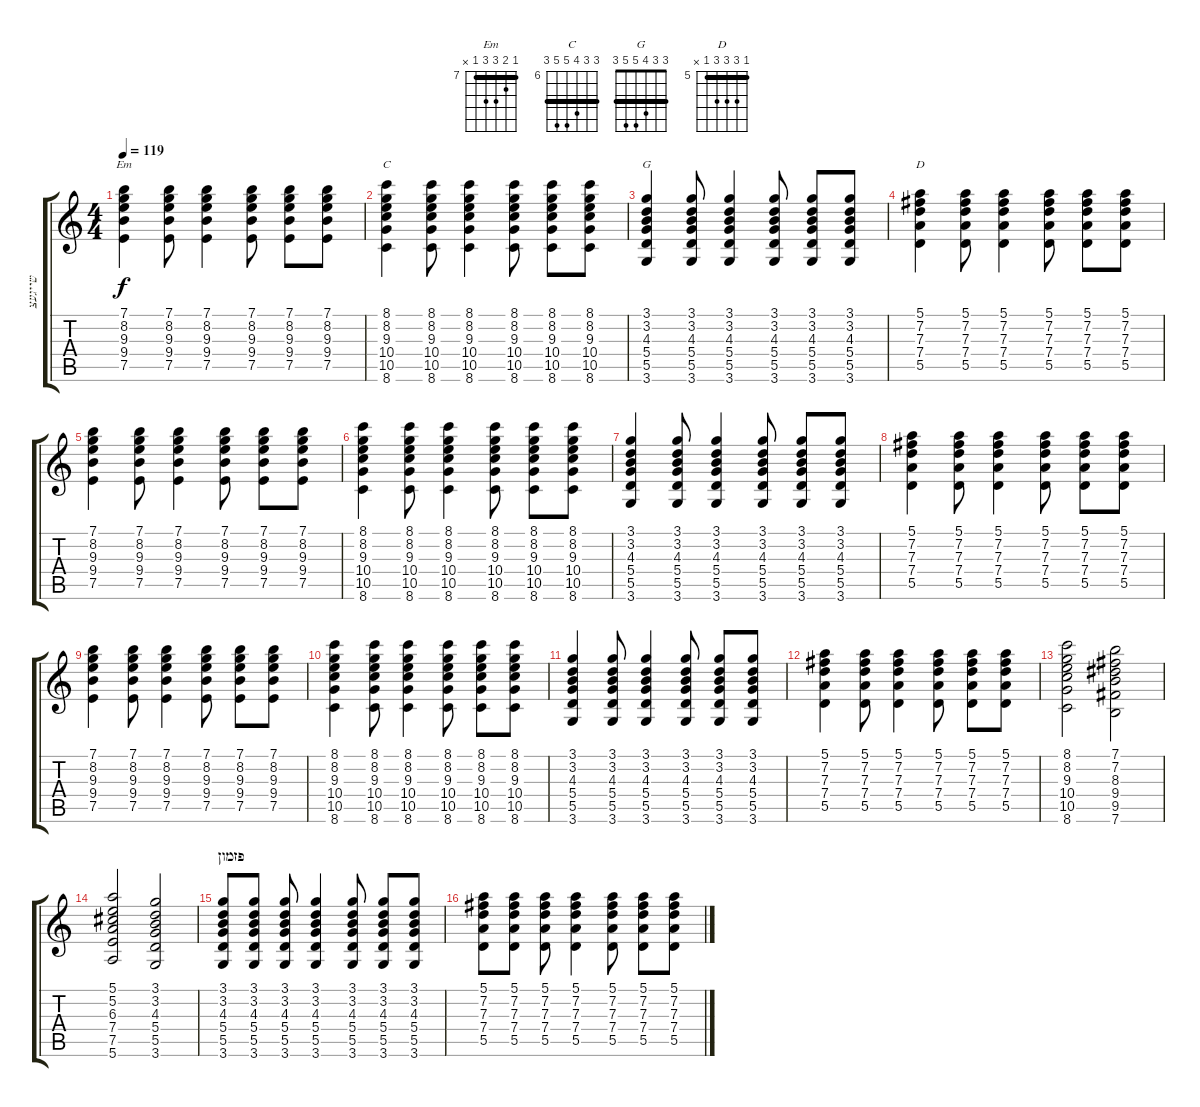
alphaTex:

\track ("שייגעצ" "שייגעצ") {instrument electricguitarjazz}
\staff {score tabs}
\tuning (E4 B3 G3 D3 A2 E2) {hide}
\chord ("Em" 7 8 9 9 7 x) {firstfret 7 barre 7}
\chord ("C" 8 8 9 10 10 8) {firstfret 6 barre 8}
\chord ("G" 3 3 4 5 5 3) {barre 3}
\chord ("D" 5 7 7 7 5 x) {firstfret 5 barre 5}
\ts (4 4)
\tempo 119
\clef g2
\ks c
(7.1 8.2 9.3 9.4 7.5).4{ch "Em" dy f} (7.1 8.2 9.3 9.4 7.5).8 (7.1 8.2 9.3 9.4 7.5).4 (7.1 8.2 9.3 9.4 7.5).8 (7.1 8.2 9.3 9.4 7.5).8 (7.1 8.2 9.3 9.4 7.5).8 |
(8.1 8.2 9.3 10.4 10.5 8.6).4{ch "C"} (8.1 8.2 9.3 10.4 10.5 8.6).8 (8.1 8.2 9.3 10.4 10.5 8.6).4 (8.1 8.2 9.3 10.4 10.5 8.6).8 (8.1 8.2 9.3 10.4 10.5 8.6).8 (8.1 8.2 9.3 10.4 10.5 8.6).8 |
(3.1 3.2 4.3 5.4 5.5 3.6).4{ch "G"} (3.1 3.2 4.3 5.4 5.5 3.6).8 (3.1 3.2 4.3 5.4 5.5 3.6).4 (3.1 3.2 4.3 5.4 5.5 3.6).8 (3.1 3.2 4.3 5.4 5.5 3.6).8 (3.1 3.2 4.3 5.4 5.5 3.6).8 |
(5.1 7.2 7.3 7.4 5.5).4{ch "D"} (5.1 7.2 7.3 7.4 5.5).8 (5.1 7.2 7.3 7.4 5.5).4 (5.1 7.2 7.3 7.4 5.5).8 (5.1 7.2 7.3 7.4 5.5).8 (5.1 7.2 7.3 7.4 5.5).8 |
(7.1 8.2 9.3 9.4 7.5).4 (7.1 8.2 9.3 9.4 7.5).8 (7.1 8.2 9.3 9.4 7.5).4 (7.1 8.2 9.3 9.4 7.5).8 (7.1 8.2 9.3 9.4 7.5).8 (7.1 8.2 9.3 9.4 7.5).8 |
(8.1 8.2 9.3 10.4 10.5 8.6).4 (8.1 8.2 9.3 10.4 10.5 8.6).8 (8.1 8.2 9.3 10.4 10.5 8.6).4 (8.1 8.2 9.3 10.4 10.5 8.6).8 (8.1 8.2 9.3 10.4 10.5 8.6).8 (8.1 8.2 9.3 10.4 10.5 8.6).8 |
(3.1 3.2 4.3 5.4 5.5 3.6).4 (3.1 3.2 4.3 5.4 5.5 3.6).8 (3.1 3.2 4.3 5.4 5.5 3.6).4 (3.1 3.2 4.3 5.4 5.5 3.6).8 (3.1 3.2 4.3 5.4 5.5 3.6).8 (3.1 3.2 4.3 5.4 5.5 3.6).8 |
(5.1 7.2 7.3 7.4 5.5).4 (5.1 7.2 7.3 7.4 5.5).8 (5.1 7.2 7.3 7.4 5.5).4 (5.1 7.2 7.3 7.4 5.5).8 (5.1 7.2 7.3 7.4 5.5).8 (5.1 7.2 7.3 7.4 5.5).8 |
(7.1 8.2 9.3 9.4 7.5).4 (7.1 8.2 9.3 9.4 7.5).8 (7.1 8.2 9.3 9.4 7.5).4 (7.1 8.2 9.3 9.4 7.5).8 (7.1 8.2 9.3 9.4 7.5).8 (7.1 8.2 9.3 9.4 7.5).8 |
(8.1 8.2 9.3 10.4 10.5 8.6).4 (8.1 8.2 9.3 10.4 10.5 8.6).8 (8.1 8.2 9.3 10.4 10.5 8.6).4 (8.1 8.2 9.3 10.4 10.5 8.6).8 (8.1 8.2 9.3 10.4 10.5 8.6).8 (8.1 8.2 9.3 10.4 10.5 8.6).8 |
(3.1 3.2 4.3 5.4 5.5 3.6).4 (3.1 3.2 4.3 5.4 5.5 3.6).8 (3.1 3.2 4.3 5.4 5.5 3.6).4 (3.1 3.2 4.3 5.4 5.5 3.6).8 (3.1 3.2 4.3 5.4 5.5 3.6).8 (3.1 3.2 4.3 5.4 5.5 3.6).8 |
(5.1 7.2 7.3 7.4 5.5).4 (5.1 7.2 7.3 7.4 5.5).8 (5.1 7.2 7.3 7.4 5.5).4 (5.1 7.2 7.3 7.4 5.5).8 (5.1 7.2 7.3 7.4 5.5).8 (5.1 7.2 7.3 7.4 5.5).8 |
(8.1 8.2 9.3 10.4 10.5 8.6).2 (7.1 7.2 8.3 9.4 9.5 7.6).2 |
(5.1 5.2 6.3 7.4 7.5 5.6).2 (3.1 3.2 4.3 5.4 5.5 3.6).2 |
\section ("" "פזמון")
(3.1 3.2 4.3 5.4 5.5 3.6).8 (3.1 3.2 4.3 5.4 5.5 3.6).8 (3.1 3.2 4.3 5.4 5.5 3.6).8 (3.1 3.2 4.3 5.4 5.5 3.6).4 (3.1 3.2 4.3 5.4 5.5 3.6).8 (3.1 3.2 4.3 5.4 5.5 3.6).8 (3.1 3.2 4.3 5.4 5.5 3.6).8 |
(5.1 7.2 7.3 7.4 5.5).8 (5.1 7.2 7.3 7.4 5.5).8 (5.1 7.2 7.3 7.4 5.5).8 (5.1 7.2 7.3 7.4 5.5).4 (5.1 7.2 7.3 7.4 5.5).8 (5.1 7.2 7.3 7.4 5.5).8 (5.1 7.2 7.3 7.4 5.5).8
